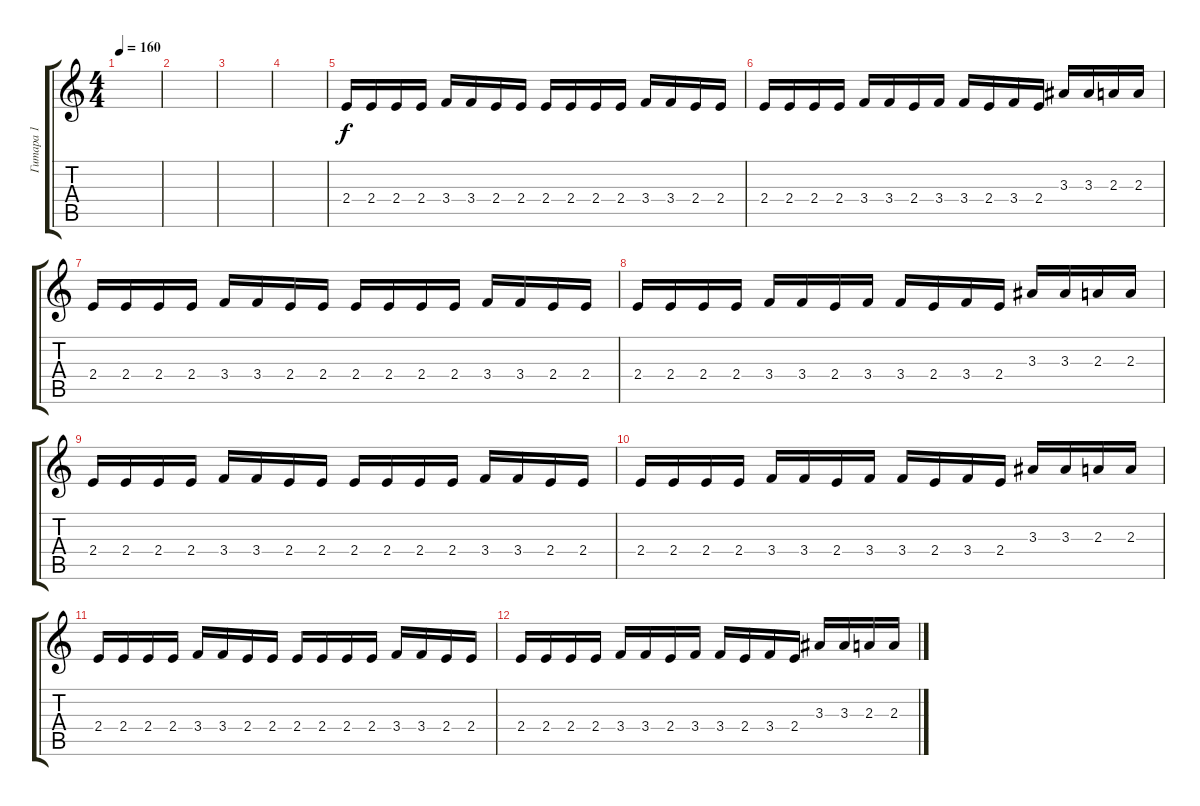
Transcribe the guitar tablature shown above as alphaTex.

\track ("Гитара 1" "Гитара 1") {instrument overdrivenguitar}
\staff {score tabs}
\tuning (E4 B3 G3 D3 A2 E2) {hide}
\ts (4 4)
\tempo 160
\clef g2
\ks c
|
|
|
|
2.4.16 2.4.16 2.4.16 2.4.16 3.4.16 3.4.16 2.4.16 2.4.16 2.4.16 2.4.16 2.4.16 2.4.16 3.4.16 3.4.16 2.4.16 2.4.16 |
2.4.16 2.4.16 2.4.16 2.4.16 3.4.16 3.4.16 2.4.16 3.4.16 3.4.16 2.4.16 3.4.16 2.4.16 3.3.16 3.3.16 2.3.16 2.3.16 |
2.4.16 2.4.16 2.4.16 2.4.16 3.4.16 3.4.16 2.4.16 2.4.16 2.4.16 2.4.16 2.4.16 2.4.16 3.4.16 3.4.16 2.4.16 2.4.16 |
2.4.16 2.4.16 2.4.16 2.4.16 3.4.16 3.4.16 2.4.16 3.4.16 3.4.16 2.4.16 3.4.16 2.4.16 3.3.16 3.3.16 2.3.16 2.3.16 |
2.4.16 2.4.16 2.4.16 2.4.16 3.4.16 3.4.16 2.4.16 2.4.16 2.4.16 2.4.16 2.4.16 2.4.16 3.4.16 3.4.16 2.4.16 2.4.16 |
2.4.16 2.4.16 2.4.16 2.4.16 3.4.16 3.4.16 2.4.16 3.4.16 3.4.16 2.4.16 3.4.16 2.4.16 3.3.16 3.3.16 2.3.16 2.3.16 |
2.4.16 2.4.16 2.4.16 2.4.16 3.4.16 3.4.16 2.4.16 2.4.16 2.4.16 2.4.16 2.4.16 2.4.16 3.4.16 3.4.16 2.4.16 2.4.16 |
2.4.16 2.4.16 2.4.16 2.4.16 3.4.16 3.4.16 2.4.16 3.4.16 3.4.16 2.4.16 3.4.16 2.4.16 3.3.16 3.3.16 2.3.16 2.3.16
